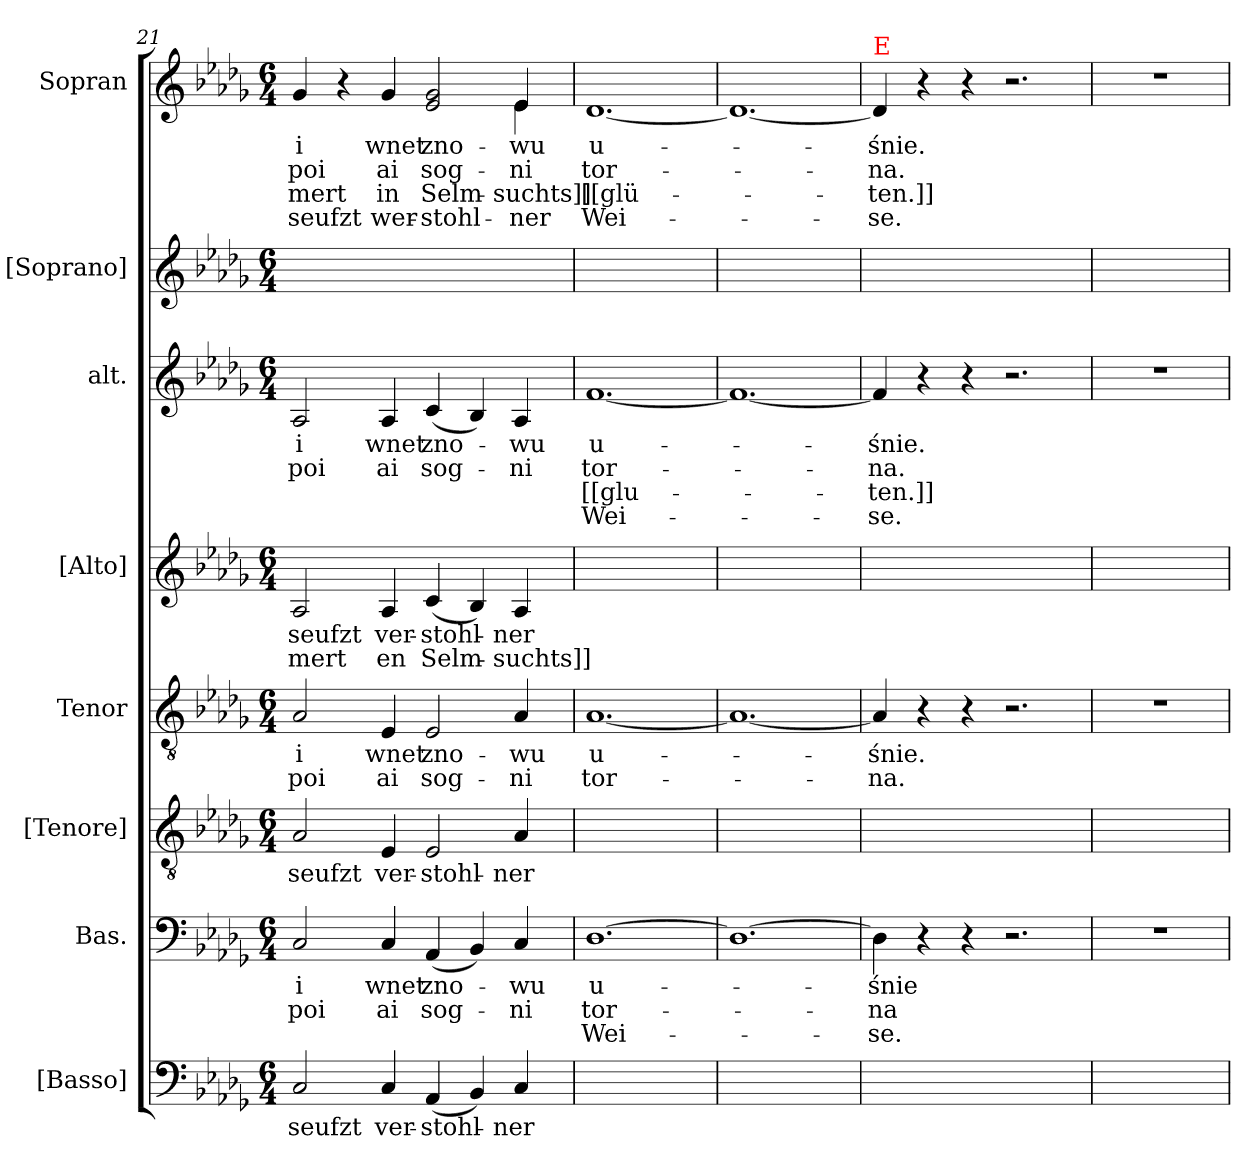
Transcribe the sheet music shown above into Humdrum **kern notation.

**kern	**text	**kern	**text	**text	**text	**kern	**text	**kern	**text	**text	**kern	**text	**text	**kern	**text	**text	**text	**text	**kern	**kern	**text	**text	**text	**text
*part8	*part8	*part7	*part7	*part7	*part7	*part6	*part6	*part5	*part5	*part5	*part4	*part4	*part4	*part3	*part3	*part3	*part3	*part3	*part2	*part1	*part1	*part1	*part1	*part1
*staff8	*staff8	*staff7	*staff7	*staff7	*staff7	*staff6	*staff6	*staff5	*staff5	*staff5	*staff4	*staff4	*staff4	*staff3	*staff3	*staff3	*staff3	*staff3	*staff2	*staff1	*staff1	*staff1	*staff1	*staff1
*I"[Basso]	*	*I"Bas.	*	*	*	*I"[Tenore]	*	*I"Tenor	*	*	*I"[Alto]	*	*	*I"alt.	*	*	*	*	*I"[Soprano]	*I"Sopran	*	*	*	*
*I'B	*	*I'B	*	*	*	*I'T	*	*I'T	*	*	*I'A	*	*	*I'A	*	*	*	*	*I'S	*I'S	*	*	*	*
*clefF4	*	*clefF4	*	*	*	*clefGv2	*	*clefGv2	*	*	*clefG2	*	*	*clefG2	*	*	*	*	*clefG2	*clefG2	*	*	*	*
*k[b-e-a-d-g-]	*	*k[b-e-a-d-g-]	*	*	*	*k[b-e-a-d-g-]	*	*k[b-e-a-d-g-]	*	*	*k[b-e-a-d-g-]	*	*	*k[b-e-a-d-g-]	*	*	*	*	*k[b-e-a-d-g-]	*k[b-e-a-d-g-]	*	*	*	*
*D-:	*	*D-:	*	*	*	*D-:	*	*D-:	*	*	*D-:	*	*	*D-:	*	*	*	*	*D-:	*D-:	*	*	*	*
*M6/4	*	*M6/4	*	*	*	*M6/4	*	*M6/4	*	*	*M6/4	*	*	*M6/4	*	*	*	*	*M6/4	*M6/4	*	*	*	*
=21	=21	=21	=21	=21	=21	=21	=21	=21	=21	=21	=21	=21	=21	=21	=21	=21	=21	=21	=21	=21	=21	=21	=21	=21
!	!	!	!	!LO:LY:color=blue	!	!	!	!	!	!LO:LY:color=blue	!	!	!	!	!	!	!	!	!	!	!	!	!	!
*	*	*	*	*	*	*	*	*	*	*	*	*	*	*	*	*	*	*	*	*^	*	*	*	*
2C/	seufzt	2C/	i	poi	.	2A-/	seufzt	2A-/	i	poi	2A-/	seufzt	-mert	2A-/	i	poi	.	.	1.ryy	4g-/	1ryy	i	poi	mert	seufzt
.	.	.	.	.	.	.	.	.	.	.	.	.	.	.	.	.	.	.	.	4r	.	.	.	.	.
!	!	!	!	!LO:LY:color=blue	!	!	!	!	!	!LO:LY:color=blue	!	!	!	!	!	!	!	!	!	!	!	!	!	!	!
4C/	ver-	4C/	wnet	ai	.	4E-/	ver-	4E-/	wnet	ai	4A-/	ver-	en	4A-/	wnet	ai	.	.	.	4g-/	.	wnet	ai	in	wer-
!	!	!	!	!LO:LY:color=blue	!	!	!	!	!	!LO:LY:color=blue	!	!	!	!	!	!	!	!	!	!	!	!	!	!	!
(<4AA-/	-stohl-	(<4AA-/	zno-	sog-	.	2E-/	-stohl-	2E-/	zno-	sog-	(4c/	-stohl-	Selm-	(<4c/	zno-	sog-	.	.	.	2e-/ 2g-/	.	zno-	sog-	Selm-	-stohl-
4BB-/)	.	4BB-/)	.	.	.	.	.	.	.	.	4B-/)	.	.	4B-/)	.	.	.	.	.	.	4ryy	.	.	.	.
!	!	!	!	!LO:LY:color=blue	!	!	!	!	!	!LO:LY:color=blue	!	!	!	!	!	!	!	!	!	!	!	!	!	!	!
4C/	-ner	4C/	-wu	-ni	.	4A-/	-ner	4A-/	-wu	-ni	4A-/	-ner	-suchts]]	4A-/	-wu	-ni	.	.	.	4e-/	4e-\	-wu	-ni	-suchts]]	-ner
=22	=22	=22	=22	=22	=22	=22	=22	=22	=22	=22	=22	=22	=22	=22	=22	=22	=22	=22	=22	=22	=22	=22	=22	=22	=22
!	!	!	!	!LO:LY:color=blue	!	!	!	!	!	!LO:LY:color=blue	!	!	!	!	!	!	!	!	!	!	!	!	!	!	!
*	*	*	*	*	*	*	*	*	*	*	*	*	*	*	*	*	*	*	*	*v	*v	*	*	*	*
1.ryy	.	[>1.D-	u-	tor-	Wei-	1.ryy	.	[<1.A-	u-	tor-	1.ryy	.	.	[<1.f	u-	tor-	[[glu-	Wei-	1.ryy	[<1.d-	u-	tor-	[[glü-	Wei-
=23	=23	=23	=23	=23	=23	=23	=23	=23	=23	=23	=23	=23	=23	=23	=23	=23	=23	=23	=23	=23	=23	=23	=23	=23
1.ryy	.	1.D-_	.	.	.	1.ryy	.	1.A-_	.	.	1.ryy	.	.	1.f_	.	.	.	.	1.ryy	1.d-_	.	.	.	.
=24	=24	=24	=24	=24	=24	=24	=24	=24	=24	=24	=24	=24	=24	=24	=24	=24	=24	=24	=24	=24	=24	=24	=24	=24
!	!	!	!	!	!	!	!	!	!	!	!	!	!	!	!	!	!	!	!	!LO:TX:a:color=red:t=E	!	!	!	!
!	!	!	!	!LO:LY:color=blue	!	!	!	!	!	!LO:LY:color=blue	!	!	!	!	!	!	!	!	!	!	!	!	!	!
1.ryy	.	4D-\]	-śnie	-na	-se.	1.ryy	.	4A-/]	-śnie.	-na.	1.ryy	.	.	4f/]	-śnie.	-na.	-ten.]]	-se.	1.ryy	4d-/]	-śnie.	-na.	-ten.]]	-se.
.	.	4r	.	.	.	.	.	4r	.	.	.	.	.	4r	.	.	.	.	.	4r	.	.	.	.
.	.	4r	.	.	.	.	.	4r	.	.	.	.	.	4r	.	.	.	.	.	4r	.	.	.	.
.	.	2.r	.	.	.	.	.	2.r	.	.	.	.	.	2.r	.	.	.	.	.	2.r	.	.	.	.
=25	=25	=25	=25	=25	=25	=25	=25	=25	=25	=25	=25	=25	=25	=25	=25	=25	=25	=25	=25	=25	=25	=25	=25	=25
1.ryy	.	1.r	.	.	.	1.ryy	.	1.r	.	.	1.ryy	.	.	1.r	.	.	.	.	1.ryy	1.r	.	.	.	.
=	=	=	=	=	=	=	=	=	=	=	=	=	=	=	=	=	=	=	=	=	=	=	=	=
*-	*-	*-	*-	*-	*-	*-	*-	*-	*-	*-	*-	*-	*-	*-	*-	*-	*-	*-	*-	*-	*-	*-	*-	*-
